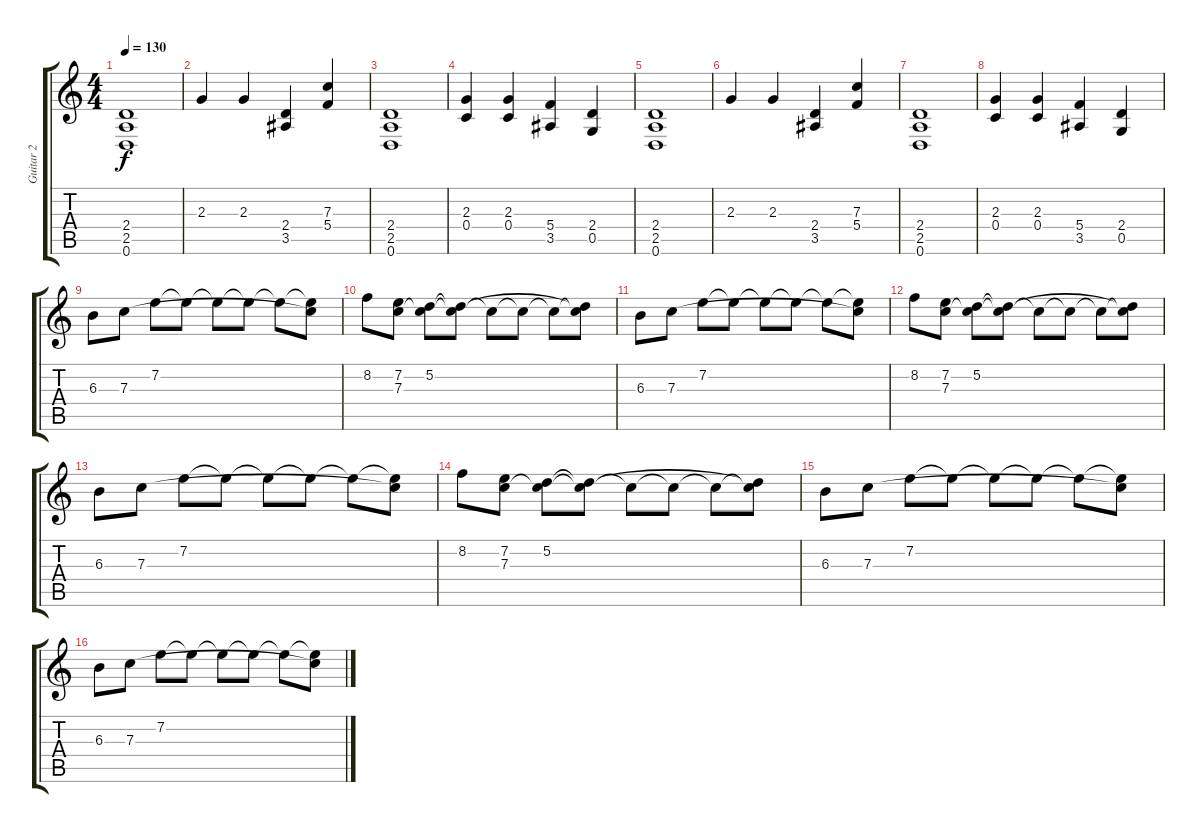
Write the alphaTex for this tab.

\track ("Guitar 2" "Guitar 2") {instrument distortionguitar}
\staff {score tabs}
\tuning (D4 A3 F3 C3 G2 D2) {hide}
\ts (4 4)
\tempo 130
\clef g2
\ks c
(2.4 2.5 0.6).1{dy f instrument distortionguitar} |
2.3.4 2.3.4 (2.4 3.5).4 (7.3 5.4).4 |
(2.4 2.5 0.6).1 |
(2.3 0.4).4 (2.3 0.4).4 (5.4 3.5).4 (2.4 0.5).4 |
(2.4 2.5 0.6).1 |
2.3.4 2.3.4 (2.4 3.5).4 (7.3 5.4).4 |
(2.4 2.5 0.6).1 |
(2.3 0.4).4 (2.3 0.4).4 (5.4 3.5).4 (2.4 0.5).4 |
6.3.8 7.3.8 7.2.8 7.2{t}.8 7.2{t}.8 7.2{t}.8 7.2{t}.8 (7.2{t} 7.3{t}).8 |
8.2.8 (7.2 7.3).8 (5.2 7.3{t}).8 (5.2{t} 7.3{t}).8 7.3{t}.8 7.3{t}.8 7.3{t}.8 (5.2{t} 7.3{t}).8 |
6.3.8 7.3.8 7.2.8 7.2{t}.8 7.2{t}.8 7.2{t}.8 7.2{t}.8 (7.2{t} 7.3{t}).8 |
8.2.8 (7.2 7.3).8 (5.2 7.3{t}).8 (5.2{t} 7.3{t}).8 7.3{t}.8 7.3{t}.8 7.3{t}.8 (5.2{t} 7.3{t}).8 |
6.3.8 7.3.8 7.2.8 7.2{t}.8 7.2{t}.8 7.2{t}.8 7.2{t}.8 (7.2{t} 7.3{t}).8 |
8.2.8 (7.2 7.3).8 (5.2 7.3{t}).8 (5.2{t} 7.3{t}).8 7.3{t}.8 7.3{t}.8 7.3{t}.8 (5.2{t} 7.3{t}).8 |
6.3.8 7.3.8 7.2.8 7.2{t}.8 7.2{t}.8 7.2{t}.8 7.2{t}.8 (7.2{t} 7.3{t}).8 |
6.3.8 7.3.8 7.2.8 7.2{t}.8 7.2{t}.8 7.2{t}.8 7.2{t}.8 (7.2{t} 7.3{t}).8
